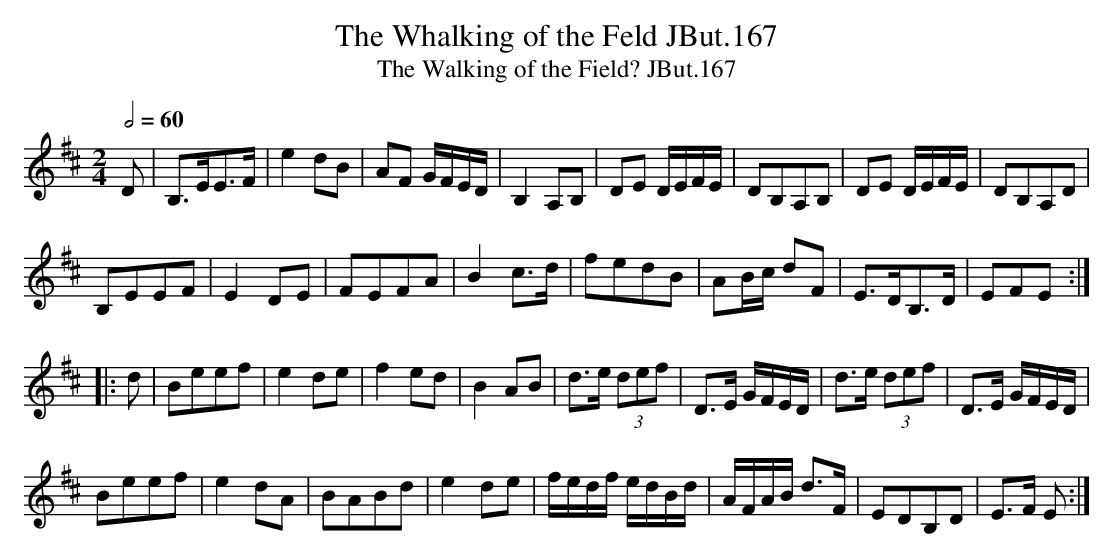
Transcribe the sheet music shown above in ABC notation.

X:1
T:Whalking of the Feld JBut.167, The
T:Walking of the Field? JBut.167, The
M:2/4
L:1/8
Q:2/4=60
K:D
D | B,>EE>F | e2dB | AF G/F/E/D/ | B,2 A,B, |\
DE D/E/F/E/ | DB,A,B, | DE D/E/F/E/ | DB,A,D |
B,EEF | E2DE | FEFA | B2c>d |\
fedB | AB/c/ dF | E>DB,>D | EFE :|
|: d | Beef | e2de | f2ed | B2AB |\
d>e (3def | D>E G/F/E/D/ | d>e (3def | D>E G/F/E/D/ |
Beef | e2dA | BABd | e2de |\
f/e/d/f/ e/d/B/d/ | A/F/A/B/ d>F | EDB,D | E>F E :|
